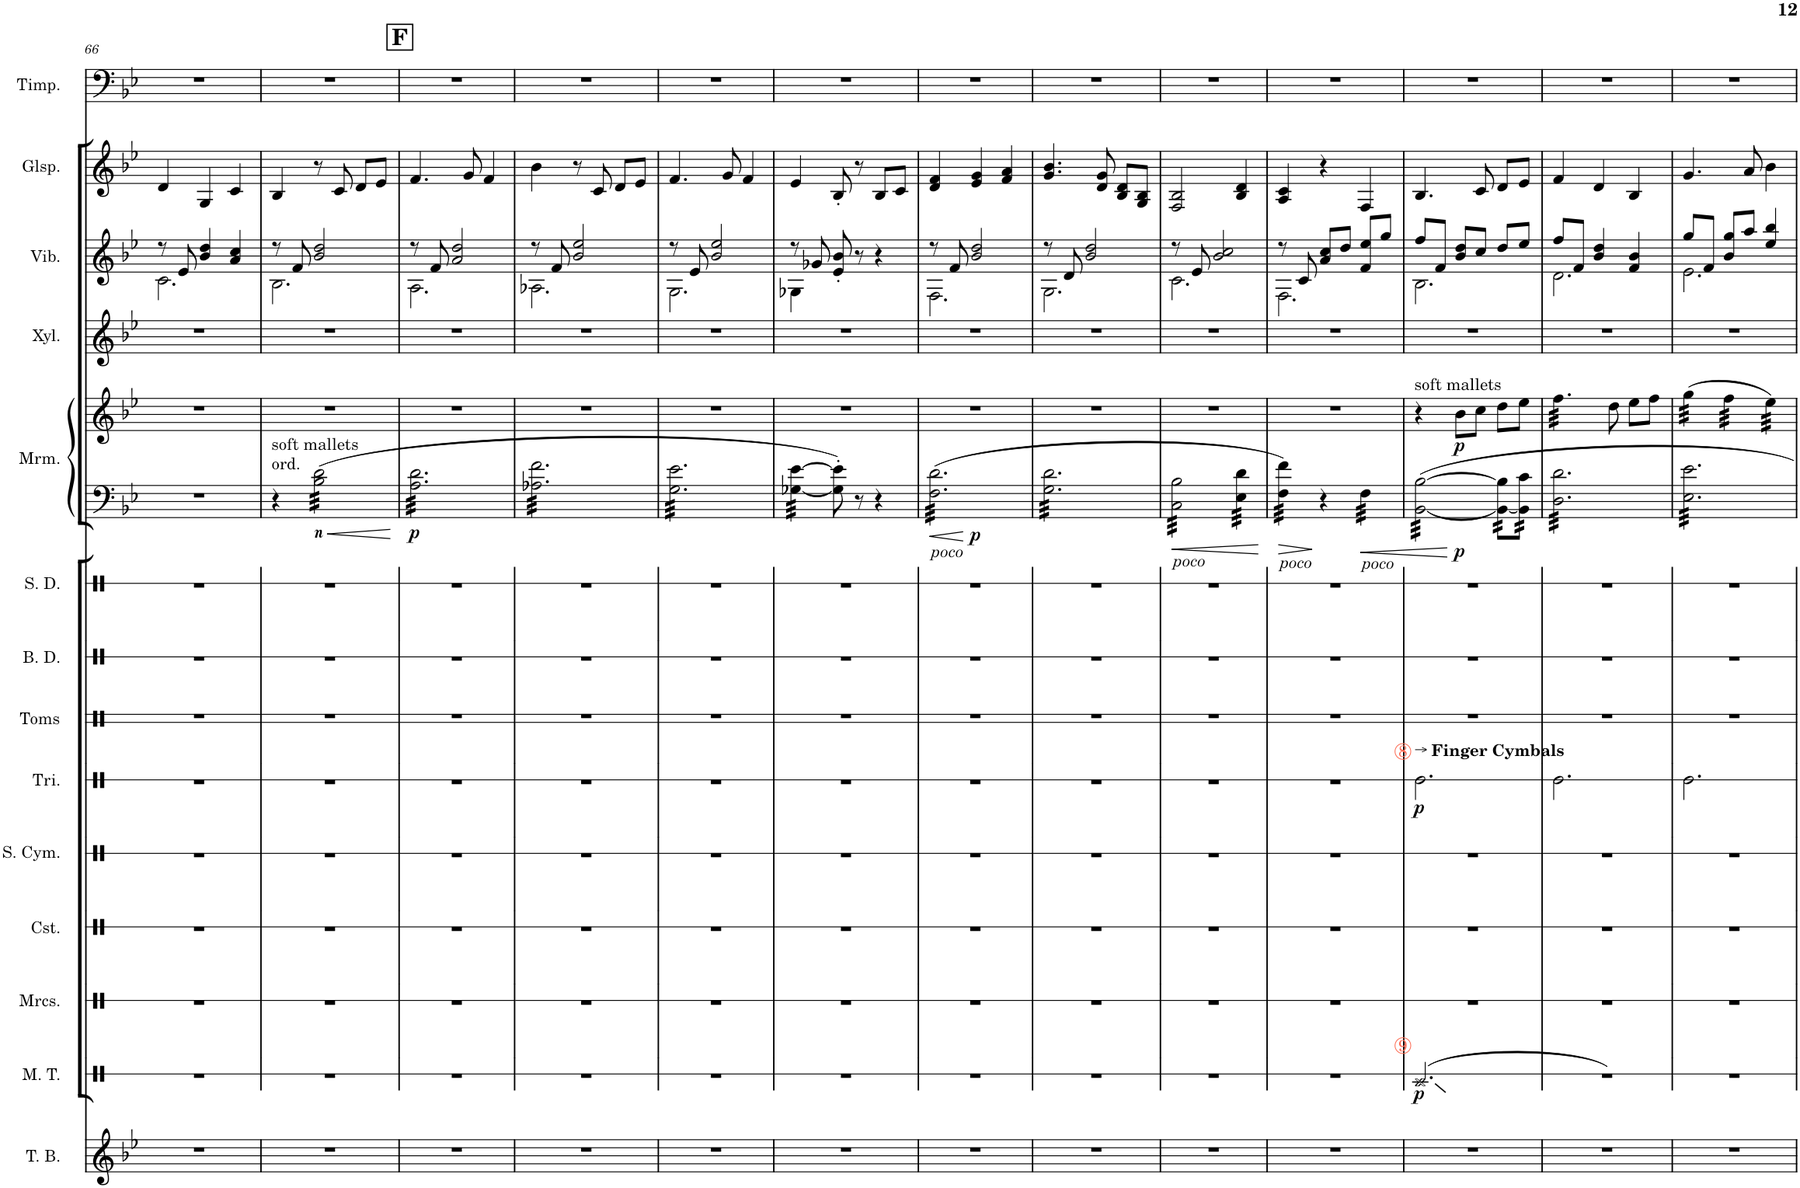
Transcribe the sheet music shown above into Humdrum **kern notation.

**kern	**kern	**dynam	**kern	**kern	**kern	**kern	**dynam	**kern	**kern	**kern	**kern	**kern	**dynam	**kern	**kern	**kern	**kern
*part14	*part13	*part13	*part12	*part11	*part10	*part9	*part9	*part8	*part7	*part6	*part5	*part5	*part5	*part4	*part3	*part2	*part1
*staff15	*staff14	*staff14	*staff13	*staff12	*staff11	*staff10	*staff10	*staff9	*staff8	*staff7	*staff6	*staff5	*staff5/6	*staff4	*staff3	*staff2	*staff1
*I"Tubular Bells	*I"Mark Tree	*	*I"Maracas	*I"Castanets	*I"Suspended Cymbal	*I"Triangle Finger Cymbals	*	*I"Concert Toms	*I"Bass Drum	*I"Snare Drum	*I"Marimba	*	*	*I"Xylophone	*I"Vibraphone	*I"Glockenspiel	*I"Timpani
*I'T. B.	*I'M. T.	*	*I'Mrcs.	*I'Cst.	*I'S. Cym.	*I'Tri.	*	*I'Toms	*I'B. D.	*I'S. D.	*I'Mrm.	*	*	*I'Xyl.	*I'Vib.	*I'Glsp.	*I'Timp.
!!LO:PB:g=z
*clefG2	*clefX	*	*clefX	*clefX	*clefX	*clefX	*	*clefX	*clefX	*clefX	*clefF4	*clefG2	*	*clefG2	*clefG2	*clefG2	*clefF4
*	*	*	*	*	*	*	*	*	*	*	*	*	*	*Trd-7c-12	*	*Trd-14c-24	*
*k[b-e-]	*k[]	*	*k[]	*k[]	*k[]	*k[]	*	*k[]	*k[]	*k[]	*k[b-e-]	*k[b-e-]	*	*k[b-e-]	*k[b-e-]	*k[b-e-]	*k[b-e-]
*M3/4	*M3/4	*	*M3/4	*M3/4	*M3/4	*M3/4	*	*M3/4	*M3/4	*M3/4	*M3/4	*M3/4	*	*M3/4	*M3/4	*M3/4	*M3/4
=66	=66	=66	=66	=66	=66	=66	=66	=66	=66	=66	=66	=66	=66	=66	=66	=66	=66
*	*	*	*	*	*	*	*	*	*	*	*	*	*	*	*^	*	*
2.r	2.r	.	2.r	2.r	2.r	2.r	.	2.r	2.r	2.r	2.r	2.r	.	2.r	8r	2.c\	4d/	2.r
.	.	.	.	.	.	.	.	.	.	.	.	.	.	.	8e-/	.	.	.
.	.	.	.	.	.	.	.	.	.	.	.	.	.	.	4b-/ 4dd/	.	4G/	.
.	.	.	.	.	.	.	.	.	.	.	.	.	.	.	4a/ 4cc/	.	4c/	.
=67	=67	=67	=67	=67	=67	=67	=67	=67	=67	=67	=67	=67	=67	=67	=67	=67	=67	=67
!	!	!	!	!	!	!	!	!	!	!	!LO:TX:a:t=soft mallets	!	!	!	!	!	!	!
!	!	!	!	!	!	!	!	!	!	!	!LO:TX:a:t=ord.	!	!	!	!	!	!	!
2.r	2.r	.	2.r	2.r	2.r	2.r	.	2.r	2.r	2.r	4r	2.r	.	2.r	8r	2.B-\	4B-/	2.r
.	.	.	.	.	.	.	.	.	.	.	.	.	.	.	8f/	.	.	.
!	!	!	!	!	!	!	!	!	!	!	!	!	!LO:DY:b=2	!	!	!	!	!
*	*	*	*	*	*	*	*	*	*	*	*tremolo	*	*	*	*	*	*	*
.	.	.	.	.	.	.	.	.	.	.	32B-\ 32d\LLL	.	other-dynamics	.	2b-/ 2dd/	.	8r	.
.	.	.	.	.	.	.	.	.	.	.	32B-\ 32d\	.	.	.	.	.	.	.
.	.	.	.	.	.	.	.	.	.	.	32B-\ 32d\	.	.	.	.	.	.	.
.	.	.	.	.	.	.	.	.	.	.	32B-\ 32d\	.	.	.	.	.	.	.
.	.	.	.	.	.	.	.	.	.	.	32B-\ 32d\	.	.	.	.	.	8c/	.
.	.	.	.	.	.	.	.	.	.	.	32B-\ 32d\	.	.	.	.	.	.	.
.	.	.	.	.	.	.	.	.	.	.	32B-\ 32d\	.	.	.	.	.	.	.
.	.	.	.	.	.	.	.	.	.	.	32B-\ 32d\	.	.	.	.	.	.	.
.	.	.	.	.	.	.	.	.	.	.	32B-\ 32d\	.	.	.	.	.	8d/L	.
.	.	.	.	.	.	.	.	.	.	.	32B-\ 32d\	.	.	.	.	.	.	.
.	.	.	.	.	.	.	.	.	.	.	32B-\ 32d\	.	.	.	.	.	.	.
.	.	.	.	.	.	.	.	.	.	.	32B-\ 32d\	.	.	.	.	.	.	.
.	.	.	.	.	.	.	.	.	.	.	32B-\ 32d\	.	.	.	.	.	8e-/J	.
.	.	.	.	.	.	.	.	.	.	.	32B-\ 32d\	.	.	.	.	.	.	.
.	.	.	.	.	.	.	.	.	.	.	32B-\ 32d\	.	.	.	.	.	.	.
.	.	.	.	.	.	.	.	.	.	.	32B-\ 32d\JJJ	.	.	.	.	.	.	.
!!LO:REH:place=s1:a:B:cj:fs=14:t=F
=68	=68	=68	=68	=68	=68	=68	=68	=68	=68	=68	=68	=68	=68	=68	=68	=68	=68	=68
!	!	!	!	!	!	!	!	!	!	!	!	!	!LO:DY:b=2	!	!	!	!	!
2.r	2.r	.	2.r	2.r	2.r	2.r	.	2.r	2.r	2.r	32A\ 32d\LLL	2.r	p	2.r	8r	2.A\	4.f/	2.r
.	.	.	.	.	.	.	.	.	.	.	32A\ 32d\	.	.	.	.	.	.	.
.	.	.	.	.	.	.	.	.	.	.	32A\ 32d\	.	.	.	.	.	.	.
.	.	.	.	.	.	.	.	.	.	.	32A\ 32d\	.	.	.	.	.	.	.
.	.	.	.	.	.	.	.	.	.	.	32A\ 32d\	.	.	.	8f/	.	.	.
.	.	.	.	.	.	.	.	.	.	.	32A\ 32d\	.	.	.	.	.	.	.
.	.	.	.	.	.	.	.	.	.	.	32A\ 32d\	.	.	.	.	.	.	.
.	.	.	.	.	.	.	.	.	.	.	32A\ 32d\	.	.	.	.	.	.	.
.	.	.	.	.	.	.	.	.	.	.	32A\ 32d\	.	.	.	2a/ 2dd/	.	.	.
.	.	.	.	.	.	.	.	.	.	.	32A\ 32d\	.	.	.	.	.	.	.
.	.	.	.	.	.	.	.	.	.	.	32A\ 32d\	.	.	.	.	.	.	.
.	.	.	.	.	.	.	.	.	.	.	32A\ 32d\	.	.	.	.	.	.	.
.	.	.	.	.	.	.	.	.	.	.	32A\ 32d\	.	.	.	.	.	8g/	.
.	.	.	.	.	.	.	.	.	.	.	32A\ 32d\	.	.	.	.	.	.	.
.	.	.	.	.	.	.	.	.	.	.	32A\ 32d\	.	.	.	.	.	.	.
.	.	.	.	.	.	.	.	.	.	.	32A\ 32d\	.	.	.	.	.	.	.
.	.	.	.	.	.	.	.	.	.	.	32A\ 32d\	.	.	.	.	.	4f/	.
.	.	.	.	.	.	.	.	.	.	.	32A\ 32d\	.	.	.	.	.	.	.
.	.	.	.	.	.	.	.	.	.	.	32A\ 32d\	.	.	.	.	.	.	.
.	.	.	.	.	.	.	.	.	.	.	32A\ 32d\	.	.	.	.	.	.	.
.	.	.	.	.	.	.	.	.	.	.	32A\ 32d\	.	.	.	.	.	.	.
.	.	.	.	.	.	.	.	.	.	.	32A\ 32d\	.	.	.	.	.	.	.
.	.	.	.	.	.	.	.	.	.	.	32A\ 32d\	.	.	.	.	.	.	.
.	.	.	.	.	.	.	.	.	.	.	32A\ 32d\JJJ	.	.	.	.	.	.	.
=69	=69	=69	=69	=69	=69	=69	=69	=69	=69	=69	=69	=69	=69	=69	=69	=69	=69	=69
2.r	2.r	.	2.r	2.r	2.r	2.r	.	2.r	2.r	2.r	32A-X\ 32f\LLL	2.r	.	2.r	8r	2.A-X\	4b-\	2.r
.	.	.	.	.	.	.	.	.	.	.	32A-X\ 32f\	.	.	.	.	.	.	.
.	.	.	.	.	.	.	.	.	.	.	32A-X\ 32f\	.	.	.	.	.	.	.
.	.	.	.	.	.	.	.	.	.	.	32A-X\ 32f\	.	.	.	.	.	.	.
.	.	.	.	.	.	.	.	.	.	.	32A-X\ 32f\	.	.	.	8f/	.	.	.
.	.	.	.	.	.	.	.	.	.	.	32A-X\ 32f\	.	.	.	.	.	.	.
.	.	.	.	.	.	.	.	.	.	.	32A-X\ 32f\	.	.	.	.	.	.	.
.	.	.	.	.	.	.	.	.	.	.	32A-X\ 32f\	.	.	.	.	.	.	.
.	.	.	.	.	.	.	.	.	.	.	32A-X\ 32f\	.	.	.	2b-/ 2ee-/	.	8r	.
.	.	.	.	.	.	.	.	.	.	.	32A-X\ 32f\	.	.	.	.	.	.	.
.	.	.	.	.	.	.	.	.	.	.	32A-X\ 32f\	.	.	.	.	.	.	.
.	.	.	.	.	.	.	.	.	.	.	32A-X\ 32f\	.	.	.	.	.	.	.
.	.	.	.	.	.	.	.	.	.	.	32A-X\ 32f\	.	.	.	.	.	8c/	.
.	.	.	.	.	.	.	.	.	.	.	32A-X\ 32f\	.	.	.	.	.	.	.
.	.	.	.	.	.	.	.	.	.	.	32A-X\ 32f\	.	.	.	.	.	.	.
.	.	.	.	.	.	.	.	.	.	.	32A-X\ 32f\	.	.	.	.	.	.	.
.	.	.	.	.	.	.	.	.	.	.	32A-X\ 32f\	.	.	.	.	.	8d/L	.
.	.	.	.	.	.	.	.	.	.	.	32A-X\ 32f\	.	.	.	.	.	.	.
.	.	.	.	.	.	.	.	.	.	.	32A-X\ 32f\	.	.	.	.	.	.	.
.	.	.	.	.	.	.	.	.	.	.	32A-X\ 32f\	.	.	.	.	.	.	.
.	.	.	.	.	.	.	.	.	.	.	32A-X\ 32f\	.	.	.	.	.	8e-/J	.
.	.	.	.	.	.	.	.	.	.	.	32A-X\ 32f\	.	.	.	.	.	.	.
.	.	.	.	.	.	.	.	.	.	.	32A-X\ 32f\	.	.	.	.	.	.	.
.	.	.	.	.	.	.	.	.	.	.	32A-X\ 32f\JJJ	.	.	.	.	.	.	.
=70	=70	=70	=70	=70	=70	=70	=70	=70	=70	=70	=70	=70	=70	=70	=70	=70	=70	=70
2.r	2.r	.	2.r	2.r	2.r	2.r	.	2.r	2.r	2.r	32G\ 32e-\LLL	2.r	.	2.r	8r	2.G\	4.f/	2.r
.	.	.	.	.	.	.	.	.	.	.	32G\ 32e-\	.	.	.	.	.	.	.
.	.	.	.	.	.	.	.	.	.	.	32G\ 32e-\	.	.	.	.	.	.	.
.	.	.	.	.	.	.	.	.	.	.	32G\ 32e-\	.	.	.	.	.	.	.
.	.	.	.	.	.	.	.	.	.	.	32G\ 32e-\	.	.	.	8e-/	.	.	.
.	.	.	.	.	.	.	.	.	.	.	32G\ 32e-\	.	.	.	.	.	.	.
.	.	.	.	.	.	.	.	.	.	.	32G\ 32e-\	.	.	.	.	.	.	.
.	.	.	.	.	.	.	.	.	.	.	32G\ 32e-\	.	.	.	.	.	.	.
.	.	.	.	.	.	.	.	.	.	.	32G\ 32e-\	.	.	.	2b-/ 2ee-/	.	.	.
.	.	.	.	.	.	.	.	.	.	.	32G\ 32e-\	.	.	.	.	.	.	.
.	.	.	.	.	.	.	.	.	.	.	32G\ 32e-\	.	.	.	.	.	.	.
.	.	.	.	.	.	.	.	.	.	.	32G\ 32e-\	.	.	.	.	.	.	.
.	.	.	.	.	.	.	.	.	.	.	32G\ 32e-\	.	.	.	.	.	8g/	.
.	.	.	.	.	.	.	.	.	.	.	32G\ 32e-\	.	.	.	.	.	.	.
.	.	.	.	.	.	.	.	.	.	.	32G\ 32e-\	.	.	.	.	.	.	.
.	.	.	.	.	.	.	.	.	.	.	32G\ 32e-\	.	.	.	.	.	.	.
.	.	.	.	.	.	.	.	.	.	.	32G\ 32e-\	.	.	.	.	.	4f/	.
.	.	.	.	.	.	.	.	.	.	.	32G\ 32e-\	.	.	.	.	.	.	.
.	.	.	.	.	.	.	.	.	.	.	32G\ 32e-\	.	.	.	.	.	.	.
.	.	.	.	.	.	.	.	.	.	.	32G\ 32e-\	.	.	.	.	.	.	.
.	.	.	.	.	.	.	.	.	.	.	32G\ 32e-\	.	.	.	.	.	.	.
.	.	.	.	.	.	.	.	.	.	.	32G\ 32e-\	.	.	.	.	.	.	.
.	.	.	.	.	.	.	.	.	.	.	32G\ 32e-\	.	.	.	.	.	.	.
.	.	.	.	.	.	.	.	.	.	.	32G\ 32e-\JJJ	.	.	.	.	.	.	.
=71	=71	=71	=71	=71	=71	=71	=71	=71	=71	=71	=71	=71	=71	=71	=71	=71	=71	=71
2.r	2.r	.	2.r	2.r	2.r	2.r	.	2.r	2.r	2.r	[32G-X\ [32e-\LLL	2.r	.	2.r	8r	4G-X\	4e-/	2.r
.	.	.	.	.	.	.	.	.	.	.	32G-X\ 32e-\	.	.	.	.	.	.	.
.	.	.	.	.	.	.	.	.	.	.	32G-X\ 32e-\	.	.	.	.	.	.	.
.	.	.	.	.	.	.	.	.	.	.	32G-X\ 32e-\	.	.	.	.	.	.	.
.	.	.	.	.	.	.	.	.	.	.	32G-X\ 32e-\	.	.	.	8g-X/	.	.	.
.	.	.	.	.	.	.	.	.	.	.	32G-X\ 32e-\	.	.	.	.	.	.	.
.	.	.	.	.	.	.	.	.	.	.	32G-X\ 32e-\	.	.	.	.	.	.	.
.	.	.	.	.	.	.	.	.	.	.	32G-X\ 32e-\JJJ	.	.	.	.	.	.	.
*	*	*	*	*	*	*	*	*	*	*	*Xtremolo	*	*	*	*	*	*	*
.	.	.	.	.	.	.	.	.	.	.	8G-\]' 8e-\]'	.	.	.	8e-/' 8b-/'	2ryy	8B-'/	.
.	.	.	.	.	.	.	.	.	.	.	8r	.	.	.	8r	.	8r	.
.	.	.	.	.	.	.	.	.	.	.	4r	.	.	.	4r	.	8B-/L	.
.	.	.	.	.	.	.	.	.	.	.	.	.	.	.	.	.	8c/J	.
=72	=72	=72	=72	=72	=72	=72	=72	=72	=72	=72	=72	=72	=72	=72	=72	=72	=72	=72
*	*	*	*	*	*	*	*	*	*	*	*^	*	*	*	*	*	*	*
!	!	!	!	!	!	!	!	!	!	!	!LO:TX:b:i:t=poco	!	!	!	!	!	!	!	!
*	*	*	*	*	*	*	*	*	*	*	*tremolo	*	*	*	*	*	*	*	*
2.r	2.r	.	2.r	2.r	2.r	2.r	.	2.r	2.r	2.r	32F\ 32d\LLL	4ryy	2.r	.	2.r	8r	2.F\	4d/ 4f/	2.r
.	.	.	.	.	.	.	.	.	.	.	32F\ 32d\	.	.	.	.	.	.	.	.
.	.	.	.	.	.	.	.	.	.	.	32F\ 32d\	.	.	.	.	.	.	.	.
.	.	.	.	.	.	.	.	.	.	.	32F\ 32d\	.	.	.	.	.	.	.	.
.	.	.	.	.	.	.	.	.	.	.	32F\ 32d\	.	.	.	.	8f/	.	.	.
.	.	.	.	.	.	.	.	.	.	.	32F\ 32d\	.	.	.	.	.	.	.	.
.	.	.	.	.	.	.	.	.	.	.	32F\ 32d\	.	.	.	.	.	.	.	.
.	.	.	.	.	.	.	.	.	.	.	32F\ 32d\	.	.	.	.	.	.	.	.
!	!	!	!	!	!	!	!	!	!	!	!	!	!	!LO:DY:b=2	!	!	!	!	!
.	.	.	.	.	.	.	.	.	.	.	32F\ 32d\	4ryy	.	p	.	2b-/ 2dd/	.	4e-/ 4g/	.
.	.	.	.	.	.	.	.	.	.	.	32F\ 32d\	.	.	.	.	.	.	.	.
.	.	.	.	.	.	.	.	.	.	.	32F\ 32d\	.	.	.	.	.	.	.	.
.	.	.	.	.	.	.	.	.	.	.	32F\ 32d\	.	.	.	.	.	.	.	.
.	.	.	.	.	.	.	.	.	.	.	32F\ 32d\	.	.	.	.	.	.	.	.
.	.	.	.	.	.	.	.	.	.	.	32F\ 32d\	.	.	.	.	.	.	.	.
.	.	.	.	.	.	.	.	.	.	.	32F\ 32d\	.	.	.	.	.	.	.	.
.	.	.	.	.	.	.	.	.	.	.	32F\ 32d\	.	.	.	.	.	.	.	.
.	.	.	.	.	.	.	.	.	.	.	32F\ 32d\	4ryy	.	.	.	.	.	4f/ 4a/	.
.	.	.	.	.	.	.	.	.	.	.	32F\ 32d\	.	.	.	.	.	.	.	.
.	.	.	.	.	.	.	.	.	.	.	32F\ 32d\	.	.	.	.	.	.	.	.
.	.	.	.	.	.	.	.	.	.	.	32F\ 32d\	.	.	.	.	.	.	.	.
.	.	.	.	.	.	.	.	.	.	.	32F\ 32d\	.	.	.	.	.	.	.	.
.	.	.	.	.	.	.	.	.	.	.	32F\ 32d\	.	.	.	.	.	.	.	.
.	.	.	.	.	.	.	.	.	.	.	32F\ 32d\	.	.	.	.	.	.	.	.
.	.	.	.	.	.	.	.	.	.	.	32F\ 32d\JJJ	.	.	.	.	.	.	.	.
*	*	*	*	*	*	*	*	*	*	*	*v	*v	*	*	*	*	*	*	*
=73	=73	=73	=73	=73	=73	=73	=73	=73	=73	=73	=73	=73	=73	=73	=73	=73	=73	=73
2.r	2.r	.	2.r	2.r	2.r	2.r	.	2.r	2.r	2.r	32G\ 32d\LLL	2.r	.	2.r	8r	2.G\	4.g/ 4.b-/	2.r
.	.	.	.	.	.	.	.	.	.	.	32G\ 32d\	.	.	.	.	.	.	.
.	.	.	.	.	.	.	.	.	.	.	32G\ 32d\	.	.	.	.	.	.	.
.	.	.	.	.	.	.	.	.	.	.	32G\ 32d\	.	.	.	.	.	.	.
.	.	.	.	.	.	.	.	.	.	.	32G\ 32d\	.	.	.	8d/	.	.	.
.	.	.	.	.	.	.	.	.	.	.	32G\ 32d\	.	.	.	.	.	.	.
.	.	.	.	.	.	.	.	.	.	.	32G\ 32d\	.	.	.	.	.	.	.
.	.	.	.	.	.	.	.	.	.	.	32G\ 32d\	.	.	.	.	.	.	.
.	.	.	.	.	.	.	.	.	.	.	32G\ 32d\	.	.	.	2b-/ 2dd/	.	.	.
.	.	.	.	.	.	.	.	.	.	.	32G\ 32d\	.	.	.	.	.	.	.
.	.	.	.	.	.	.	.	.	.	.	32G\ 32d\	.	.	.	.	.	.	.
.	.	.	.	.	.	.	.	.	.	.	32G\ 32d\	.	.	.	.	.	.	.
.	.	.	.	.	.	.	.	.	.	.	32G\ 32d\	.	.	.	.	.	8d/ 8g/	.
.	.	.	.	.	.	.	.	.	.	.	32G\ 32d\	.	.	.	.	.	.	.
.	.	.	.	.	.	.	.	.	.	.	32G\ 32d\	.	.	.	.	.	.	.
.	.	.	.	.	.	.	.	.	.	.	32G\ 32d\	.	.	.	.	.	.	.
.	.	.	.	.	.	.	.	.	.	.	32G\ 32d\	.	.	.	.	.	8B-/ 8d/L	.
.	.	.	.	.	.	.	.	.	.	.	32G\ 32d\	.	.	.	.	.	.	.
.	.	.	.	.	.	.	.	.	.	.	32G\ 32d\	.	.	.	.	.	.	.
.	.	.	.	.	.	.	.	.	.	.	32G\ 32d\	.	.	.	.	.	.	.
.	.	.	.	.	.	.	.	.	.	.	32G\ 32d\	.	.	.	.	.	8G/ 8B-/J	.
.	.	.	.	.	.	.	.	.	.	.	32G\ 32d\	.	.	.	.	.	.	.
.	.	.	.	.	.	.	.	.	.	.	32G\ 32d\	.	.	.	.	.	.	.
.	.	.	.	.	.	.	.	.	.	.	32G\ 32d\JJJ	.	.	.	.	.	.	.
=74	=74	=74	=74	=74	=74	=74	=74	=74	=74	=74	=74	=74	=74	=74	=74	=74	=74	=74
!	!	!	!	!	!	!	!	!	!	!	!LO:TX:b:i:t=poco	!	!	!	!	!	!	!
2.r	2.r	.	2.r	2.r	2.r	2.r	.	2.r	2.r	2.r	32C\ 32B-\LLL	2.r	.	2.r	8r	2.c\	2F/ 2B-/	2.r
.	.	.	.	.	.	.	.	.	.	.	32C\ 32B-\	.	.	.	.	.	.	.
.	.	.	.	.	.	.	.	.	.	.	32C\ 32B-\	.	.	.	.	.	.	.
.	.	.	.	.	.	.	.	.	.	.	32C\ 32B-\	.	.	.	.	.	.	.
.	.	.	.	.	.	.	.	.	.	.	32C\ 32B-\	.	.	.	8e-/	.	.	.
.	.	.	.	.	.	.	.	.	.	.	32C\ 32B-\	.	.	.	.	.	.	.
.	.	.	.	.	.	.	.	.	.	.	32C\ 32B-\	.	.	.	.	.	.	.
.	.	.	.	.	.	.	.	.	.	.	32C\ 32B-\	.	.	.	.	.	.	.
.	.	.	.	.	.	.	.	.	.	.	32C\ 32B-\	.	.	.	2b-/ 2cc/	.	.	.
.	.	.	.	.	.	.	.	.	.	.	32C\ 32B-\	.	.	.	.	.	.	.
.	.	.	.	.	.	.	.	.	.	.	32C\ 32B-\	.	.	.	.	.	.	.
.	.	.	.	.	.	.	.	.	.	.	32C\ 32B-\	.	.	.	.	.	.	.
.	.	.	.	.	.	.	.	.	.	.	32C\ 32B-\	.	.	.	.	.	.	.
.	.	.	.	.	.	.	.	.	.	.	32C\ 32B-\	.	.	.	.	.	.	.
.	.	.	.	.	.	.	.	.	.	.	32C\ 32B-\	.	.	.	.	.	.	.
.	.	.	.	.	.	.	.	.	.	.	32C\ 32B-\JJJ	.	.	.	.	.	.	.
.	.	.	.	.	.	.	.	.	.	.	32E-\ 32d\LLL	.	.	.	.	.	4B-/ 4d/	.
.	.	.	.	.	.	.	.	.	.	.	32E-\ 32d\	.	.	.	.	.	.	.
.	.	.	.	.	.	.	.	.	.	.	32E-\ 32d\	.	.	.	.	.	.	.
.	.	.	.	.	.	.	.	.	.	.	32E-\ 32d\	.	.	.	.	.	.	.
.	.	.	.	.	.	.	.	.	.	.	32E-\ 32d\	.	.	.	.	.	.	.
.	.	.	.	.	.	.	.	.	.	.	32E-\ 32d\	.	.	.	.	.	.	.
.	.	.	.	.	.	.	.	.	.	.	32E-\ 32d\	.	.	.	.	.	.	.
.	.	.	.	.	.	.	.	.	.	.	32E-\ 32d\JJJ	.	.	.	.	.	.	.
=75	=75	=75	=75	=75	=75	=75	=75	=75	=75	=75	=75	=75	=75	=75	=75	=75	=75	=75
!	!	!	!	!	!	!	!	!	!	!	!LO:TX:b:i:t=poco	!	!	!	!	!	!	!
2.r	2.r	.	2.r	2.r	2.r	2.r	.	2.r	2.r	2.r	32F\ 32f\LLL	2.r	.	2.r	8r	2.F\	4A/ 4c/	2.r
.	.	.	.	.	.	.	.	.	.	.	32F\ 32f\	.	.	.	.	.	.	.
.	.	.	.	.	.	.	.	.	.	.	32F\ 32f\	.	.	.	.	.	.	.
.	.	.	.	.	.	.	.	.	.	.	32F\ 32f\	.	.	.	.	.	.	.
.	.	.	.	.	.	.	.	.	.	.	32F\ 32f\	.	.	.	8c/	.	.	.
.	.	.	.	.	.	.	.	.	.	.	32F\ 32f\	.	.	.	.	.	.	.
.	.	.	.	.	.	.	.	.	.	.	32F\ 32f\	.	.	.	.	.	.	.
.	.	.	.	.	.	.	.	.	.	.	32F\ 32f\JJJ	.	.	.	.	.	.	.
.	.	.	.	.	.	.	.	.	.	.	4r	.	.	.	8a/ 8cc/L	.	4r	.
.	.	.	.	.	.	.	.	.	.	.	.	.	.	.	8dd/J	.	.	.
!	!	!	!	!	!	!	!	!	!	!	!LO:TX:b:i:t=poco	!	!	!	!	!	!	!
.	.	.	.	.	.	.	.	.	.	.	32F\LLL	.	.	.	8f/ 8ee-/L	.	4F/	.
.	.	.	.	.	.	.	.	.	.	.	32F\	.	.	.	.	.	.	.
.	.	.	.	.	.	.	.	.	.	.	32F\	.	.	.	.	.	.	.
.	.	.	.	.	.	.	.	.	.	.	32F\	.	.	.	.	.	.	.
.	.	.	.	.	.	.	.	.	.	.	32F\	.	.	.	8gg/J	.	.	.
.	.	.	.	.	.	.	.	.	.	.	32F\	.	.	.	.	.	.	.
.	.	.	.	.	.	.	.	.	.	.	32F\	.	.	.	.	.	.	.
.	.	.	.	.	.	.	.	.	.	.	32F\JJJ	.	.	.	.	.	.	.
=76	=76	=76	=76	=76	=76	=76	=76	=76	=76	=76	=76	=76	=76	=76	=76	=76	=76	=76
*	*	*	*	*	*	*	*	*	*	*	*^	*	*	*	*	*	*	*
!	!	!	!	!	!	!	!	!	!	!	!	!	!LO:TX:a:t=soft mallets	!	!	!	!	!	!
!	!	!	!	!	!	!LO:TX:a:color=#FD6C54:t=8	!	!	!	!	!	!	!	!	!	!	!	!	!
!	!	!	!	!	!	!LO:TX:a:B:t=→ Finger Cymbals	!	!	!	!	!	!	!	!	!	!	!	!	!
!	!LO:TX:a:color=#FD6C54:t=9	!	!	!	!	!	!	!	!	!	!	!	!	!	!	!	!	!	!
!	!	!LO:DY:b	!	!	!	!	!LO:DY:b	!	!	!	!	!	!	!	!	!	!	!	!
2.r	(>2.Rc/	p	2.r	2.r	2.r	2.Re\	p	2.r	2.r	2.r	[32BB-\ [32B-\LLL	4ryy	4r	.	2.r	8ff/L	2.B-\	4.B-/	2.r
.	.	.	.	.	.	.	.	.	.	.	32BB-\ 32B-\	.	.	.	.	.	.	.	.
.	.	.	.	.	.	.	.	.	.	.	32BB-\ 32B-\	.	.	.	.	.	.	.	.
.	.	.	.	.	.	.	.	.	.	.	32BB-\ 32B-\	.	.	.	.	.	.	.	.
.	.	.	.	.	.	.	.	.	.	.	32BB-\ 32B-\	.	.	.	.	8f/J	.	.	.
.	.	.	.	.	.	.	.	.	.	.	32BB-\ 32B-\	.	.	.	.	.	.	.	.
.	.	.	.	.	.	.	.	.	.	.	32BB-\ 32B-\	.	.	.	.	.	.	.	.
.	.	.	.	.	.	.	.	.	.	.	32BB-\ 32B-\	.	.	.	.	.	.	.	.
!	!	!	!	!	!	!	!	!	!	!	!	!	!	!LO:DY:b=2	!	!	!	!	!
!	!	!	!	!	!	!	!	!	!	!	!	!	!	!LO:DY:n=1:b	!	!	!	!	!
.	.	.	.	.	.	.	.	.	.	.	32BB-\ 32B-\	4ryy	8b-\L	p p	.	8b-/ 8dd/L	.	.	.
.	.	.	.	.	.	.	.	.	.	.	32BB-\ 32B-\	.	.	.	.	.	.	.	.
.	.	.	.	.	.	.	.	.	.	.	32BB-\ 32B-\	.	.	.	.	.	.	.	.
.	.	.	.	.	.	.	.	.	.	.	32BB-\ 32B-\	.	.	.	.	.	.	.	.
.	.	.	.	.	.	.	.	.	.	.	32BB-\ 32B-\	.	8cc\J	.	.	8cc/J	.	8c/	.
.	.	.	.	.	.	.	.	.	.	.	32BB-\ 32B-\	.	.	.	.	.	.	.	.
.	.	.	.	.	.	.	.	.	.	.	32BB-\ 32B-\	.	.	.	.	.	.	.	.
.	.	.	.	.	.	.	.	.	.	.	32BB-\ 32B-\JJJ	.	.	.	.	.	.	.	.
.	.	.	.	.	.	.	.	.	.	.	32BB-\ 32B-\]LLL	4ryy	8dd\L	.	.	8dd/L	.	8d/L	.
.	.	.	.	.	.	.	.	.	.	.	32BB-\ 32B-\	.	.	.	.	.	.	.	.
.	.	.	.	.	.	.	.	.	.	.	32BB-\ 32B-\	.	.	.	.	.	.	.	.
.	.	.	.	.	.	.	.	.	.	.	32BB-\ 32B-\	.	.	.	.	.	.	.	.
.	.	.	.	.	.	.	.	.	.	.	32BB-\] 32c\	.	8ee-\J	.	.	8ee-/J	.	8e-/J	.
.	.	.	.	.	.	.	.	.	.	.	32BB-\ 32c\	.	.	.	.	.	.	.	.
.	.	.	.	.	.	.	.	.	.	.	32BB-\ 32c\	.	.	.	.	.	.	.	.
.	.	.	.	.	.	.	.	.	.	.	32BB-\ 32c\JJJ	.	.	.	.	.	.	.	.
*	*	*	*	*	*	*	*	*	*	*	*v	*v	*	*	*	*	*	*	*
=77	=77	=77	=77	=77	=77	=77	=77	=77	=77	=77	=77	=77	=77	=77	=77	=77	=77	=77
*	*	*	*	*	*	*	*	*	*	*	*	*tremolo	*	*	*	*	*	*
2.r	2.r)	.	2.r	2.r	2.r	2.Re\	.	2.r	2.r	2.r	32D\ 32d\LLL	32ff\LLL	.	2.r	8ff/L	2.d\	4f/	2.r
.	.	.	.	.	.	.	.	.	.	.	32D\ 32d\	32ff\	.	.	.	.	.	.
.	.	.	.	.	.	.	.	.	.	.	32D\ 32d\	32ff\	.	.	.	.	.	.
.	.	.	.	.	.	.	.	.	.	.	32D\ 32d\	32ff\	.	.	.	.	.	.
.	.	.	.	.	.	.	.	.	.	.	32D\ 32d\	32ff\	.	.	8f/J	.	.	.
.	.	.	.	.	.	.	.	.	.	.	32D\ 32d\	32ff\	.	.	.	.	.	.
.	.	.	.	.	.	.	.	.	.	.	32D\ 32d\	32ff\	.	.	.	.	.	.
.	.	.	.	.	.	.	.	.	.	.	32D\ 32d\	32ff\	.	.	.	.	.	.
.	.	.	.	.	.	.	.	.	.	.	32D\ 32d\	32ff\	.	.	4b-/ 4dd/	.	4d/	.
.	.	.	.	.	.	.	.	.	.	.	32D\ 32d\	32ff\	.	.	.	.	.	.
.	.	.	.	.	.	.	.	.	.	.	32D\ 32d\	32ff\	.	.	.	.	.	.
.	.	.	.	.	.	.	.	.	.	.	32D\ 32d\	32ff\JJJ	.	.	.	.	.	.
*	*	*	*	*	*	*	*	*	*	*	*	*Xtremolo	*	*	*	*	*	*
.	.	.	.	.	.	.	.	.	.	.	32D\ 32d\	8dd\	.	.	.	.	.	.
.	.	.	.	.	.	.	.	.	.	.	32D\ 32d\	.	.	.	.	.	.	.
.	.	.	.	.	.	.	.	.	.	.	32D\ 32d\	.	.	.	.	.	.	.
.	.	.	.	.	.	.	.	.	.	.	32D\ 32d\	.	.	.	.	.	.	.
.	.	.	.	.	.	.	.	.	.	.	32D\ 32d\	8ee-\L	.	.	4f/ 4b-/	.	4B-/	.
.	.	.	.	.	.	.	.	.	.	.	32D\ 32d\	.	.	.	.	.	.	.
.	.	.	.	.	.	.	.	.	.	.	32D\ 32d\	.	.	.	.	.	.	.
.	.	.	.	.	.	.	.	.	.	.	32D\ 32d\	.	.	.	.	.	.	.
.	.	.	.	.	.	.	.	.	.	.	32D\ 32d\	8ff\J	.	.	.	.	.	.
.	.	.	.	.	.	.	.	.	.	.	32D\ 32d\	.	.	.	.	.	.	.
.	.	.	.	.	.	.	.	.	.	.	32D\ 32d\	.	.	.	.	.	.	.
.	.	.	.	.	.	.	.	.	.	.	32D\ 32d\JJJ	.	.	.	.	.	.	.
=78	=78	=78	=78	=78	=78	=78	=78	=78	=78	=78	=78	=78	=78	=78	=78	=78	=78	=78
*	*	*	*	*	*	*	*	*	*	*	*	*tremolo	*	*	*	*	*	*
2.r	2.r	.	2.r	2.r	2.r	2.Re\	.	2.r	2.r	2.r	32E-\ 32e-\LLL	(32gg\LLL	.	2.r	8gg/L	2.e-\	4.g/	2.r
.	.	.	.	.	.	.	.	.	.	.	32E-\ 32e-\	(32gg\	.	.	.	.	.	.
.	.	.	.	.	.	.	.	.	.	.	32E-\ 32e-\	(32gg\	.	.	.	.	.	.
.	.	.	.	.	.	.	.	.	.	.	32E-\ 32e-\	(32gg\	.	.	.	.	.	.
.	.	.	.	.	.	.	.	.	.	.	32E-\ 32e-\	(32gg\	.	.	8f/J	.	.	.
.	.	.	.	.	.	.	.	.	.	.	32E-\ 32e-\	(32gg\	.	.	.	.	.	.
.	.	.	.	.	.	.	.	.	.	.	32E-\ 32e-\	(32gg\	.	.	.	.	.	.
.	.	.	.	.	.	.	.	.	.	.	32E-\ 32e-\	(32gg\JJJ	.	.	.	.	.	.
.	.	.	.	.	.	.	.	.	.	.	32E-\ 32e-\	32ff\LLL	.	.	8b-/ 8gg/L	.	.	.
.	.	.	.	.	.	.	.	.	.	.	32E-\ 32e-\	32ff\	.	.	.	.	.	.
.	.	.	.	.	.	.	.	.	.	.	32E-\ 32e-\	32ff\	.	.	.	.	.	.
.	.	.	.	.	.	.	.	.	.	.	32E-\ 32e-\	32ff\	.	.	.	.	.	.
.	.	.	.	.	.	.	.	.	.	.	32E-\ 32e-\	32ff\	.	.	8aa/J	.	8a/	.
.	.	.	.	.	.	.	.	.	.	.	32E-\ 32e-\	32ff\	.	.	.	.	.	.
.	.	.	.	.	.	.	.	.	.	.	32E-\ 32e-\	32ff\	.	.	.	.	.	.
.	.	.	.	.	.	.	.	.	.	.	32E-\ 32e-\	32ff\JJJ	.	.	.	.	.	.
.	.	.	.	.	.	.	.	.	.	.	32E-\ 32e-\	32ee-\)LLL	.	.	4ee-/ 4bb-/	.	4b-\	.
.	.	.	.	.	.	.	.	.	.	.	32E-\ 32e-\	32ee-\)	.	.	.	.	.	.
.	.	.	.	.	.	.	.	.	.	.	32E-\ 32e-\	32ee-\)	.	.	.	.	.	.
.	.	.	.	.	.	.	.	.	.	.	32E-\ 32e-\	32ee-\)	.	.	.	.	.	.
.	.	.	.	.	.	.	.	.	.	.	32E-\ 32e-\	32ee-\)	.	.	.	.	.	.
.	.	.	.	.	.	.	.	.	.	.	32E-\ 32e-\	32ee-\)	.	.	.	.	.	.
.	.	.	.	.	.	.	.	.	.	.	32E-\ 32e-\	32ee-\)	.	.	.	.	.	.
.	.	.	.	.	.	.	.	.	.	.	32E-\ 32e-\JJJ	32ee-\)JJJ	.	.	.	.	.	.
*	*	*	*	*	*	*	*	*	*	*	*	*Xtremolo	*	*	*	*	*	*
*	*	*	*	*	*	*	*	*	*	*	*Xtremolo	*	*	*	*	*	*	*
*	*	*	*	*	*	*	*	*	*	*	*	*	*	*	*v	*v	*	*
=	=	=	=	=	=	=	=	=	=	=	=	=	=	=	=	=	=
*-	*-	*-	*-	*-	*-	*-	*-	*-	*-	*-	*-	*-	*-	*-	*-	*-	*-
